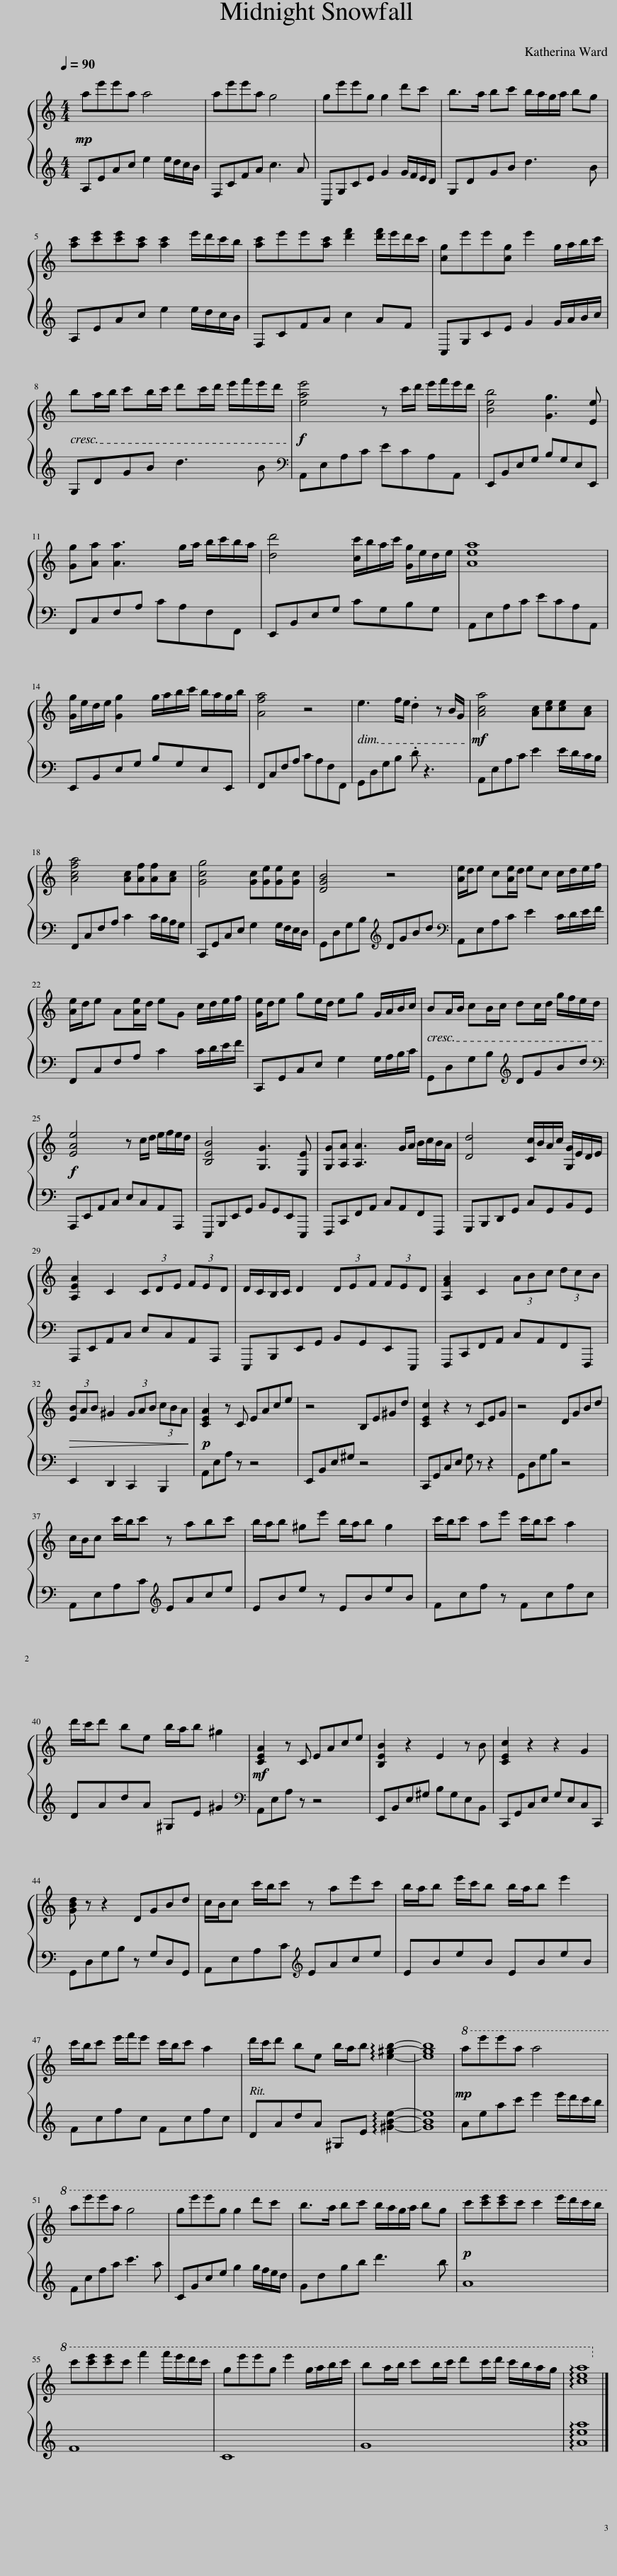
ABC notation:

X:1
%%score { 1 | 2 }
L:1/8
Q:1/4=90
M:4/4
I:linebreak $
K:C
V:1 treble
V:2 treble
V:1
!mp! ae'e'a a4 | ae'e'a g4 | ge'e'g g2 d'c' | b>a bc' b/a/g/a/ bg |$ [ac'][c'e'][c'e'][ac'] [ac']2 e'/d'/c'/b/ | %5
 [ac']e'e'[ac'] [d'f']2 [d'f']/e'/d'/c'/ | [cg]e'e'[cg] e'2 g/a/b/c'/ |$ ba/b/ c'b/c'/ d'c'/d'/ e'/f'/e'/d'/ |!f! [eae']4 z c'/d'/ e'/f'/e'/d'/ | [Beb]4 [Gg]3 [Ee] |$ %10
 [Gg][Aa] [Aa]3 g/a/ b/c'/b/a/ | [dd']4 [cc']/b/a/c'/ [Gg]/e/d/e/ | [Aea]8 |$ [Gg]/e/d/e/ [Gg]2 g/a/b/c'/ b/a/g/b/ | [Afa]4 z4 | %15
 e3 f/e/ .d2 z B/G/ |!mf! [Aca]4 [Ac][ce][ce][Ac] |$ [Acfa]4 [Ac][Af][Af][Ac] | [Gcg]4 [Gc][Ge][Ge][Gc] | [DGB]4 z4 | %20
 [Ae]/d/e c[Ae]/d/ ec c/d/e/f/ |$ [Ae]/d/e A[Ae]/d/ eG c/d/e/f/ | [Ge]/d/e ge/d/ eg G/A/B/c/ | BA/B/ cB/c/ dc/d/ g/f/e/d/ |$!f! [EAe]4 z c/d/ e/f/e/d/ | %25
 [B,EB]4 [G,G]3 [E,E] | [G,G][A,A] [A,A]3 G/A/ B/c/B/A/ | [Dd]4 [Cc]/B/A/c/ [G,G]/E/D/E/ |$ [A,EA]2 C2 (3CDE (3FED | D/C/B,/C/ D2 (3DEF (3FED | %30
 [A,FA]2 C2 (3ABc (3dcB |$!>(! (3[EB]AB ^G2 (3GAB (3cBA!>)! |!p! [CEA]2 z C EAce | z4 B,E^Gd | [CEc]2 z2 z CEG | %35
 z4 DGBd |$ c/B/c c'/b/c' z abc' | b/a/b ^ge' b/a/b g2 | c'/b/c' ae' c'/b/c' a2 |$ d'/c'/d' be b/a/b ^g2 | %40
!mf! [CEA]2 z C EAce | [B,EB]2 z2 E2 z B | [CEc]2 z2 z2 G2 |$ [GBd] z z2 DGBd | c/B/c c'/b/c' z ae'c' | %45
 b/a/b e'/c'/b b/a/b e'2 |$ c'/b/c' e'/f'/e' c'/b/c' a2 | d'/c'/d' be b/a/b !arpeggio![e^gb]2- | [egb]8 |!mp!!8va(! a'e''e''a' a'4 |$ %50
 a'e''e''a' g'4 | g'e''e''g' g'2 d''c'' | b'>a' b'c'' b'/a'/g'/a'/ b'g' |!p! c''[c''e''][c''e'']c'' c''2 e''/d''/c''/b'/ |$ c''[c''e''][c''e'']c'' f''2 f''/e''/d''/c''/ | %55
 g'e''e''g' e''2 g'/a'/b'/c''/ | b'a'/b'/ c''b'/c''/ d''c''/d''/ c''/b'/a'/g'/ | !arpeggio![c'e'a']8!8va)! |] %58
V:2
 A,EAc e2 e/d/c/B/ | F,CFA c3 A | C,G,CE G2 G/F/E/D/ | G,DGB d3 B |$ A,EAc e2 e/d/c/B/ | %5
 F,CFA c2 AF | C,G,CE G2 G/A/B/c/ |$ G,DGB d3 B |[K:bass] A,,E,A,C ECA,A,, | E,,B,,E,G, B,G,E,E,, |$ %10
 F,,C,F,A, CA,F,F,, | E,,B,,E,G, CG,B,G, | A,,E,A,C ECA,A,, |$ E,,B,,E,G, B,G,E,E,, | F,,C,F,A, CA,F,F,, | %15
 G,,D,G,B, .D z3 | A,,E,A,C E2 E/D/C/B,/ |$ F,,C,F,A, C2 C/B,/A,/G,/ | C,,G,,C,E, G,2 G,/F,/E,/D,/ | G,,D,G,B,[K:treble] DGBd | %20
[K:bass] A,,E,A,C E2 C/D/E/F/ |$ F,,C,F,A, C2 C/D/E/F/ | C,,G,,C,E, G,2 G,/A,/B,/C/ | G,,D,G,B,[K:treble] DGBd |$[K:bass] A,,,E,,A,,C, E,C,A,,A,,, | %25
 E,,,B,,,E,,G,, B,,G,,E,,E,,, | F,,,C,,F,,A,, C,A,,F,,F,,, | G,,,B,,,D,,G,, C,G,,B,,G,, |$ A,,,E,,A,,C, E,C,A,,A,,, | E,,,B,,,E,,G,, B,,G,,E,,E,,, | %30
 F,,,C,,F,,A,, C,A,,F,,F,,, |$ E,,2 D,,2 C,,2 B,,,2 | A,,E,A, z z4 | E,,B,,E,^G, z4 | C,,G,,C,E, G, z z2 | %35
 G,,D,G,B, z4 |$ A,,E,A,C[K:treble] EAce | EBe z EBeB | Fcf z Fcfc |$ DAdA ^G,E ^G2 | %40
[K:bass] A,,E,A, z z4 | E,,B,,E,^G, B,G,E,B,, | C,,G,,C,E, G,E,C,C,, |$ G,,D,G,B, z G,D,G,, | A,,E,A,C[K:treble] EAce | %45
 EBeB EBeB |$ Fcfc Fcfc | DAdA ^G,E !arpeggio![^GBe]2- | [GBe]8 | Aeac' e'2 e'/d'/c'/b/ |$ %50
 Fcfa c'3 a | CGce g2 g/f/e/d/ | Gdgb d'3 b | A8 |$ F8 | %55
 C8 | G8 | !arpeggio![Aea]8 |] %58
